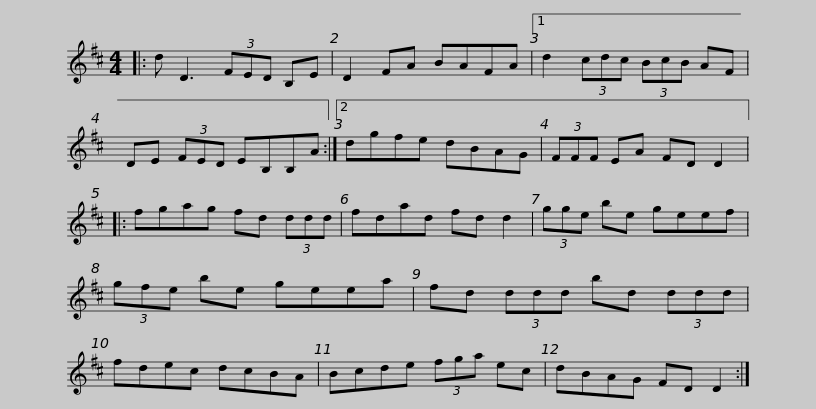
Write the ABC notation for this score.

X:1
L:1/8
M:4/4
I:linebreak $
K:D
V:1 treble
V:1
|: d D3 (3FED B,E | D2 FA BAFA |1 d2 (3cdc (3BcB AF | DE (3FED EB,B,A :|2 dgfe dBAG |$ %5
 (3FFF EA FD D2 |: fgag fd (3ddd | fdad fd d2 | (3gge be geef | (3gfe be geea |$ %10
 fd (3ddd bd (3ddd | fdec dcBA | Bcde (3fga ec | dBAG FD D2 :| %14
